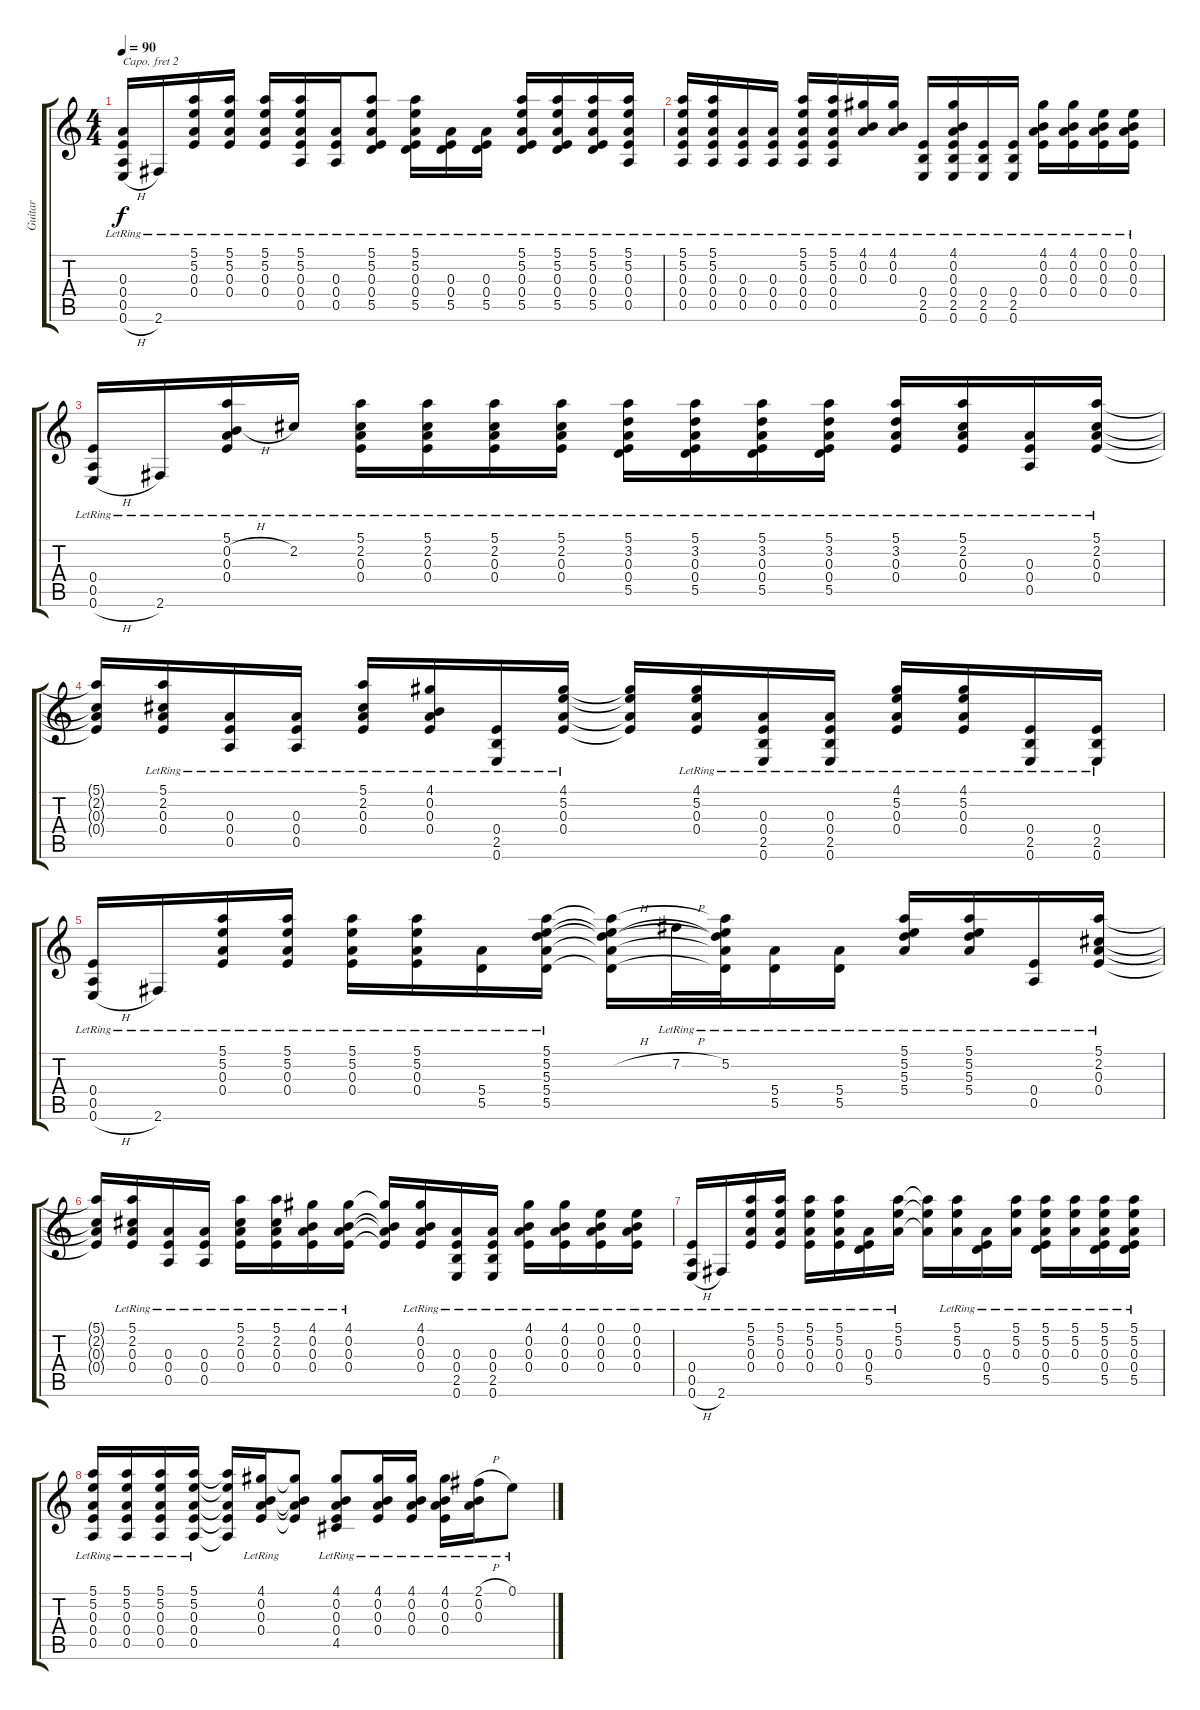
\track ("Guitar" "Guitar") {instrument acousticguitarsteel}
\staff {score tabs}
\capo 2
\tuning (D4 A3 G3 D3 G2 D2) {hide}
\ts (4 4)
\tempo 90
\clef g2
\ks c
(0.3{lr} 0.4{lr} 0.5{lr} 0.6{h lr}).16{dy f} 2.6{lr}.16 (5.1{lr} 5.2{lr} 0.3{lr} 0.4{lr}).16 (5.1{lr} 5.2{lr} 0.3{lr} 0.4{lr}).16 (5.1{lr} 5.2{lr} 0.3{lr} 0.4{lr}).16 (5.1{lr} 5.2{lr} 0.3{lr} 0.4{lr} 0.5{lr}).16 (0.3{lr} 0.4{lr} 0.5{lr}).16 (5.1{lr} 5.2{lr} 0.3{lr} 0.4{lr} 5.5{lr}).8 (5.1{lr} 5.2{lr} 0.3{lr} 0.4{lr} 5.5{lr}).16 (0.3{lr} 0.4{lr} 5.5{lr}).16 (0.3{lr} 0.4{lr} 5.5{lr}).16 (5.1{lr} 5.2{lr} 0.3{lr} 0.4{lr} 5.5{lr}).16 (5.1{lr} 5.2{lr} 0.3{lr} 0.4{lr} 5.5{lr}).16 (5.1{lr} 5.2{lr} 0.3{lr} 0.4{lr} 5.5{lr}).16 (5.1{lr} 5.2{lr} 0.3{lr} 0.4{lr} 0.5{lr}).16 |
(5.1{lr} 5.2{lr} 0.3{lr} 0.4{lr} 0.5{lr}).16 (5.1{lr} 5.2{lr} 0.3{lr} 0.4{lr} 0.5{lr}).16 (0.3{lr} 0.4{lr} 0.5{lr}).16 (0.3{lr} 0.4{lr} 0.5{lr}).16 (5.1{lr} 5.2{lr} 0.3{lr} 0.4{lr} 0.5{lr}).16 (5.1{lr} 5.2{lr} 0.3{lr} 0.4{lr} 0.5{lr}).16 (4.1{lr} 0.2{lr} 0.3{lr}).16 (4.1{lr} 0.2{lr} 0.3{lr}).16 (0.4{lr} 2.5{lr} 0.6{lr}).16 (4.1{lr} 0.2{lr} 0.3{lr} 0.4{lr} 2.5{lr} 0.6{lr}).16 (0.4{lr} 2.5{lr} 0.6{lr}).16 (0.4{lr} 2.5{lr} 0.6{lr}).16 (4.1{lr} 0.2{lr} 0.3{lr} 0.4{lr}).16 (4.1{lr} 0.2{lr} 0.3{lr} 0.4{lr}).16 (0.1{lr} 0.2{lr} 0.3{lr} 0.4{lr}).16 (0.1{lr} 0.2{lr} 0.3{lr} 0.4{lr}).16 |
(0.4{lr} 0.5{lr} 0.6{h lr}).16 2.6{lr}.16 (5.1{lr} 0.2{h lr} 0.3{lr} 0.4{lr}).16 2.2{lr}.16 (5.1{lr} 2.2{lr} 0.3{lr} 0.4{lr}).16 (5.1{lr} 2.2{lr} 0.3{lr} 0.4{lr}).16 (5.1{lr} 2.2{lr} 0.3{lr} 0.4{lr}).16 (5.1{lr} 2.2{lr} 0.3{lr} 0.4{lr}).16 (5.1{lr} 3.2{lr} 0.3{lr} 0.4{lr} 5.5{lr}).16 (5.1{lr} 3.2{lr} 0.3{lr} 0.4{lr} 5.5{lr}).16 (5.1{lr} 3.2{lr} 0.3{lr} 0.4{lr} 5.5{lr}).16 (5.1{lr} 3.2{lr} 0.3{lr} 0.4{lr} 5.5{lr}).16 (5.1{lr} 3.2{lr} 0.3{lr} 0.4{lr}).16 (5.1{lr} 2.2{lr} 0.3{lr} 0.4{lr}).16 (0.3{lr} 0.4{lr} 0.5{lr}).16 (5.1{lr} 2.2{lr} 0.3{lr} 0.4{lr}).16 |
(5.1{t} 2.2{t} 0.3{t} 0.4{t}).16 (5.1{lr} 2.2{lr} 0.3{lr} 0.4{lr}).16 (0.3{lr} 0.4{lr} 0.5{lr}).16 (0.3{lr} 0.4{lr} 0.5{lr}).16 (5.1{lr} 2.2{lr} 0.3{lr} 0.4{lr}).16 (4.1{lr} 0.2{lr} 0.3{lr} 0.4{lr}).16 (0.4{lr} 2.5{lr} 0.6{lr}).16 (4.1{lr} 5.2{lr} 0.3{lr} 0.4{lr}).16 (4.1{t} 5.2{t} 0.3{t} 0.4{t}).16 (4.1{lr} 5.2{lr} 0.3{lr} 0.4{lr}).16 (0.3{lr} 0.4{lr} 2.5{lr} 0.6{lr}).16 (0.3{lr} 0.4{lr} 2.5{lr} 0.6{lr}).16 (4.1{lr} 5.2{lr} 0.3{lr} 0.4{lr}).16 (4.1{lr} 5.2{lr} 0.3{lr} 0.4{lr}).16 (0.4{lr} 2.5{lr} 0.6{lr}).16 (0.4{lr} 2.5{lr} 0.6{lr}).16 |
(0.4{lr} 0.5{lr} 0.6{h lr}).16 2.6{lr}.16 (5.1{lr} 5.2{lr} 0.3{lr} 0.4{lr}).16 (5.1{lr} 5.2{lr} 0.3{lr} 0.4{lr}).16 (5.1{lr} 5.2{lr} 0.3{lr} 0.4{lr}).16 (5.1{lr} 5.2{lr} 0.3{lr} 0.4{lr}).16 (5.4{lr} 5.5{lr}).16 (5.1{lr} 5.2{lr} 5.3{lr} 5.4{lr} 5.5{lr}).16 (5.1{t} 5.2{h t} 5.3{t} 5.4{t} 5.5{t}).16 7.2{h lr}.32 (5.1{t} 5.2{lr} 5.3{t} 5.4{t} 5.5{t}).32 (5.4{lr} 5.5{lr}).16 (5.4{lr} 5.5{lr}).16 (5.1{lr} 5.2{lr} 5.3{lr} 5.4{lr}).16 (5.1{lr} 5.2{lr} 5.3{lr} 5.4{lr}).16 (0.4{lr} 0.5{lr}).16 (5.1{lr} 2.2{lr} 0.3{lr} 0.4{lr}).16 |
(5.1{t} 2.2{t} 0.3{t} 0.4{t}).16 (5.1{lr} 2.2{lr} 0.3{lr} 0.4{lr}).16 (0.3{lr} 0.4{lr} 0.5{lr}).16 (0.3{lr} 0.4{lr} 0.5{lr}).16 (5.1{lr} 2.2{lr} 0.3{lr} 0.4{lr}).16 (5.1{lr} 2.2{lr} 0.3{lr} 0.4{lr}).16 (4.1{lr} 0.2{lr} 0.3{lr} 0.4{lr}).16 (4.1{lr} 0.2{lr} 0.3{lr} 0.4{lr}).16 (4.1{t} 0.2{t} 0.3{t} 0.4{t}).16 (4.1{lr} 0.2{lr} 0.3{lr} 0.4{lr}).16 (0.3{lr} 0.4{lr} 2.5{lr} 0.6{lr}).16 (0.3{lr} 0.4{lr} 2.5{lr} 0.6{lr}).16 (4.1{lr} 0.2{lr} 0.3{lr} 0.4{lr}).16 (4.1{lr} 0.2{lr} 0.3{lr} 0.4{lr}).16 (0.1{lr} 0.2{lr} 0.3{lr} 0.4{lr}).16 (0.1{lr} 0.2{lr} 0.3{lr} 0.4{lr}).16 |
(0.4{lr} 0.5{lr} 0.6{h lr}).16 2.6{lr}.16 (5.1{lr} 5.2{lr} 0.3{lr} 0.4{lr}).16 (5.1{lr} 5.2{lr} 0.3{lr} 0.4{lr}).16 (5.1{lr} 5.2{lr} 0.3{lr} 0.4{lr}).16 (5.1{lr} 5.2{lr} 0.3{lr} 0.4{lr}).16 (0.3{lr} 0.4{lr} 5.5{lr}).16 (5.1{lr} 5.2{lr} 0.3{lr}).16 (5.1{t} 5.2{t} 0.3{t}).16 (5.1{lr} 5.2{lr} 0.3{lr}).16 (0.3{lr} 0.4{lr} 5.5{lr}).16 (5.1{lr} 5.2{lr} 0.3{lr}).16 (5.1{lr} 5.2{lr} 0.3{lr} 0.4{lr} 5.5{lr}).16 (5.1{lr} 5.2{lr} 0.3{lr}).16 (5.1{lr} 5.2{lr} 0.3{lr} 0.4{lr} 5.5{lr}).16 (5.1{lr} 5.2{lr} 0.3{lr} 0.4{lr} 5.5{lr}).16 |
(5.1{lr} 5.2{lr} 0.3{lr} 0.4{lr} 0.5{lr}).16 (5.1{lr} 5.2{lr} 0.3{lr} 0.4{lr} 0.5{lr}).16 (5.1{lr} 5.2{lr} 0.3{lr} 0.4{lr} 0.5{lr}).16 (5.1{lr} 5.2{lr} 0.3{lr} 0.4{lr} 0.5{lr}).16 (5.1{t} 5.2{t} 0.3{t} 0.4{t} 0.5{t}).16 (4.1{lr} 0.2{lr} 0.3{lr} 0.4{lr}).16 (4.1{t} 0.2{t} 0.3{t} 0.4{t}).8 (4.1{lr} 0.2{lr} 0.3{lr} 0.4{lr} 4.5{lr}).8 (4.1{lr} 0.2{lr} 0.3{lr} 0.4{lr}).16 (4.1{lr} 0.2{lr} 0.3{lr} 0.4{lr}).16 (4.1{lr} 0.2{lr} 0.3{lr} 0.4{lr}).16 (2.1{h lr} 0.2{lr} 0.3{lr}).16 0.1{lr}.8
